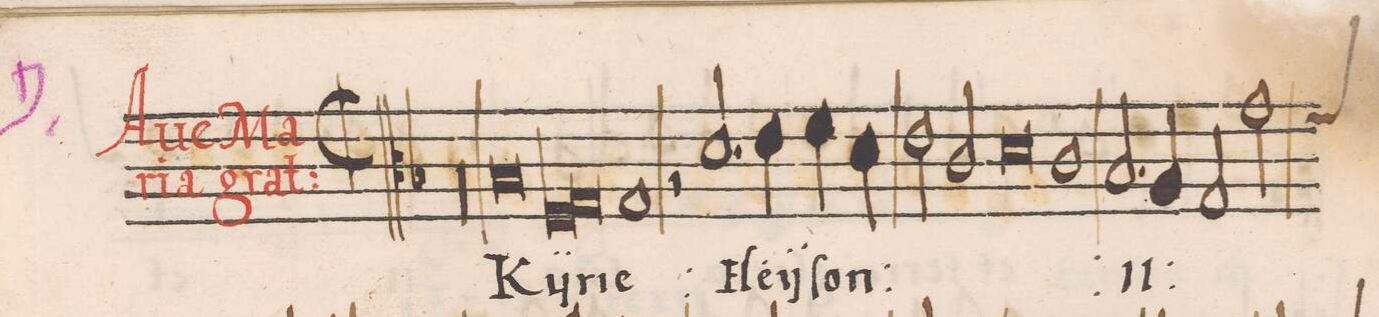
**kern	**text
*I"CANTVS	*
*clefC3	*
*k[b-]	*
*met(C|)	*
*M2/1	*
00r	.
=2-	=2-
=3-	=3-
0B-	Kӱ-
=4-	=4-
*lig	*
1F	-ri-
1G	.
*Xlig	*
=5-	=5-
1G	-e
2r	.
2.d/	E-
=6-	=6-
4e\	-le-
4f\	-ӱ-
4d\	-ſon:
2e\	.
2c/	.
=7-	=7-
0d	.
=8-	=8-
1c	.
*	*ij
2.B-/	Kӱ-
4A/	-ri-
=9-	=9-
2G/	-e
*custos:f	*
2g\	e-
*-	*-
